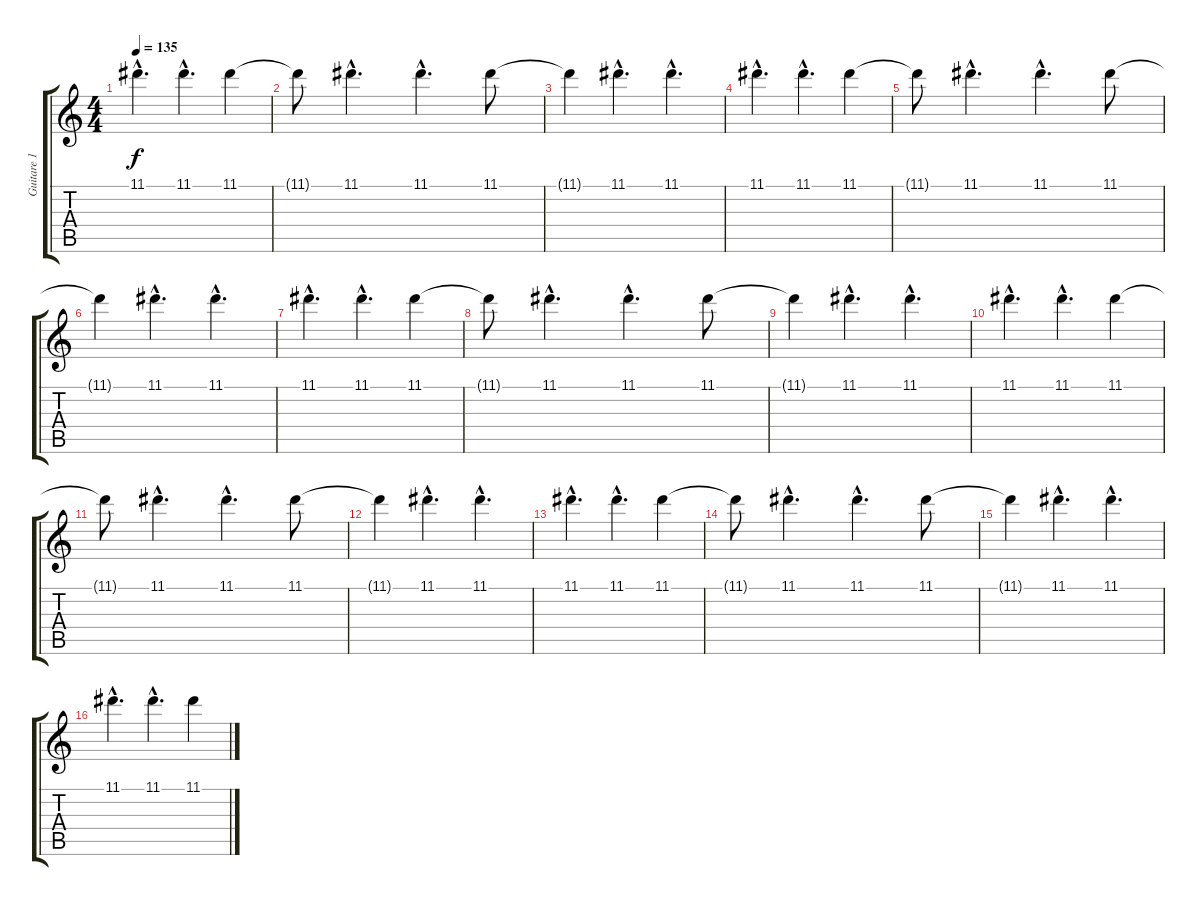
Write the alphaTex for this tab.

\track ("Guitare 1" "Guitare 1") {instrument electricguitarjazz}
\staff {score tabs}
\tuning (E4 B3 G3 D3 A2 E2) {hide}
\ts (4 4)
\tempo 135
\clef g2
\ks c
11.1{hac}.4{d dy f} 11.1{hac}.4{d} 11.1.4 |
11.1{t}.8 11.1{hac}.4{d} 11.1{hac}.4{d} 11.1.8 |
11.1{t}.4 11.1{hac}.4{d} 11.1{hac}.4{d} |
11.1{hac}.4{d} 11.1{hac}.4{d} 11.1.4 |
11.1{t}.8 11.1{hac}.4{d} 11.1{hac}.4{d} 11.1.8 |
11.1{t}.4 11.1{hac}.4{d} 11.1{hac}.4{d} |
11.1{hac}.4{d} 11.1{hac}.4{d} 11.1.4 |
11.1{t}.8 11.1{hac}.4{d} 11.1{hac}.4{d} 11.1.8 |
11.1{t}.4 11.1{hac}.4{d} 11.1{hac}.4{d} |
11.1{hac}.4{d} 11.1{hac}.4{d} 11.1.4 |
11.1{t}.8 11.1{hac}.4{d} 11.1{hac}.4{d} 11.1.8 |
11.1{t}.4 11.1{hac}.4{d} 11.1{hac}.4{d} |
11.1{hac}.4{d} 11.1{hac}.4{d} 11.1.4 |
11.1{t}.8 11.1{hac}.4{d} 11.1{hac}.4{d} 11.1.8 |
11.1{t}.4 11.1{hac}.4{d} 11.1{hac}.4{d} |
11.1{hac}.4{d} 11.1{hac}.4{d} 11.1.4
